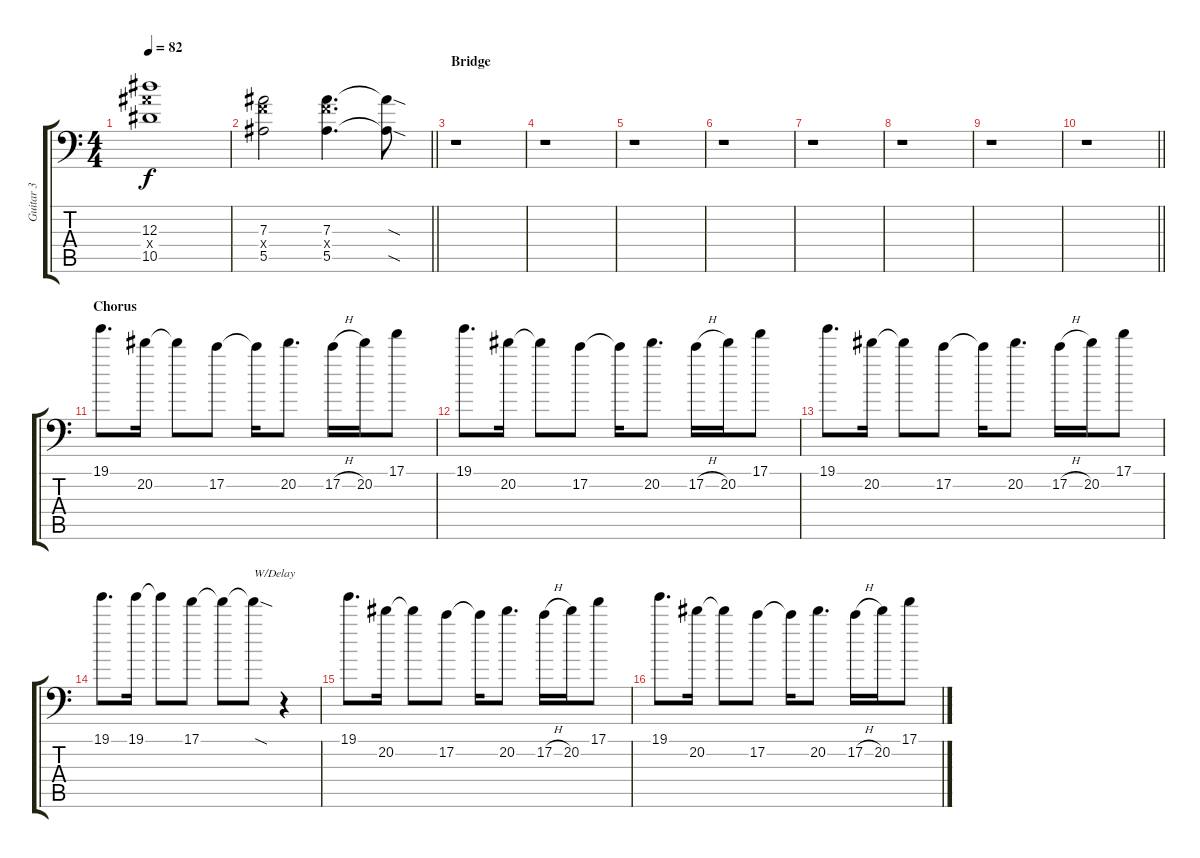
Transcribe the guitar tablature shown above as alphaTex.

\track ("Guitar 3" "Guitar 3") {instrument distortionguitar}
\staff {score tabs}
\tuning (C4 G3 Eb3 Bb2 F2 Bb1) {hide}
\ts (4 4)
\tempo 82
\clef f4
\ks c
(12.3 12.4{x} 10.5).1{dy f} |
\barLineRight lightlight
(7.3 7.4{x} 5.5).2 (7.3 7.4{x} 5.5).4{d} (7.3{sod t} 5.5{sod t}).8 |
\section ("" "Bridge")
r.1 |
r.1 |
r.1 |
r.1 |
r.1 |
r.1 |
r.1 |
\barLineRight lightlight
r.1 |
\section ("" "Chorus")
19.1.8{d} 20.2.16 20.2{t}.8 17.2.8 17.2{t}.16 20.2.8{d} 17.2{h}.16 20.2.16 17.1.8 |
19.1.8{d} 20.2.16 20.2{t}.8 17.2.8 17.2{t}.16 20.2.8{d} 17.2{h}.16 20.2.16 17.1.8 |
19.1.8{d} 20.2.16 20.2{t}.8 17.2.8 17.2{t}.16 20.2.8{d} 17.2{h}.16 20.2.16 17.1.8 |
19.1.8{d} 19.1.16 19.1{t}.8 17.1.8 17.1{t}.8 17.1{sod t}.8{txt "W/Delay"} r.4 |
19.1.8{d} 20.2.16 20.2{t}.8 17.2.8 17.2{t}.16 20.2.8{d} 17.2{h}.16 20.2.16 17.1.8 |
19.1.8{d} 20.2.16 20.2{t}.8 17.2.8 17.2{t}.16 20.2.8{d} 17.2{h}.16 20.2.16 17.1.8
